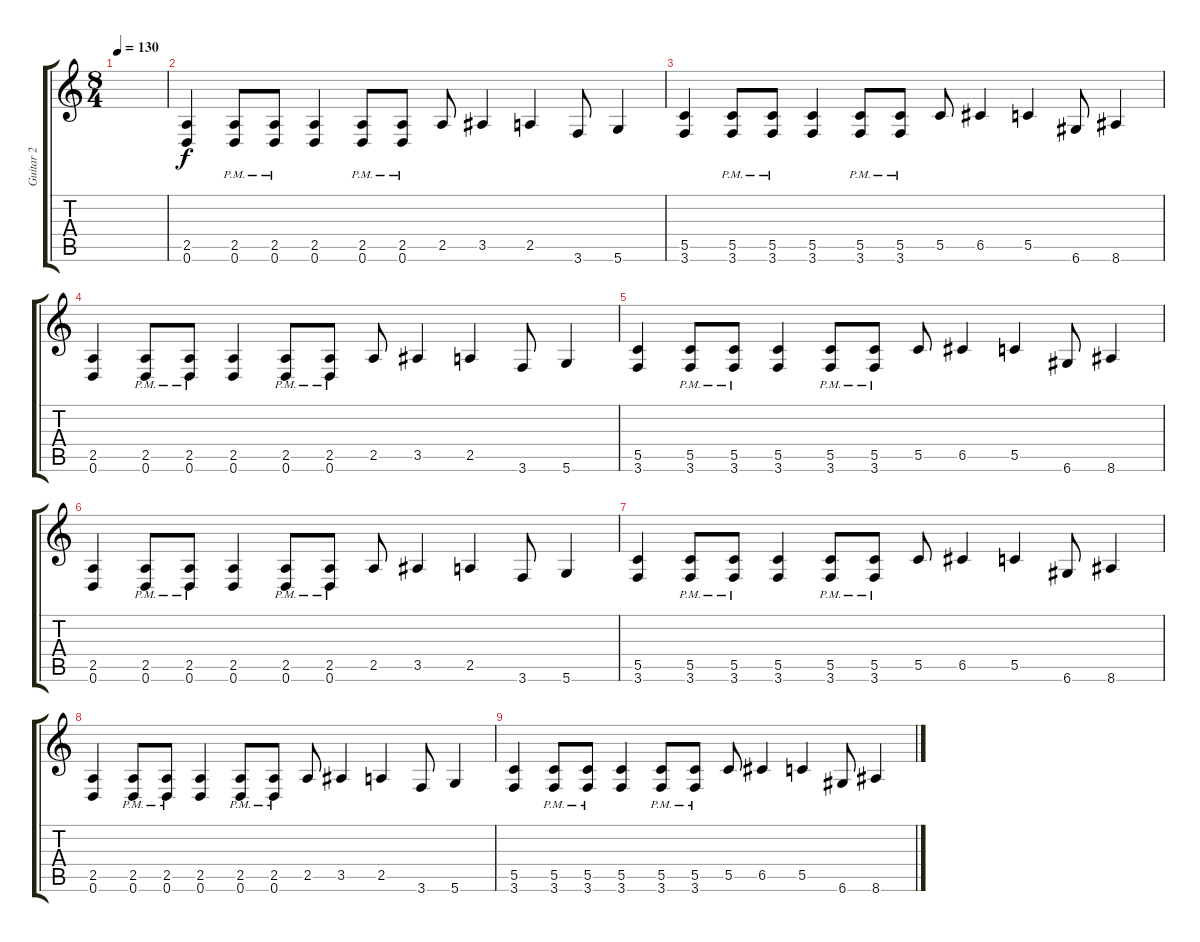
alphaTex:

\track ("Guitar 2" "Guitar 2") {instrument distortionguitar}
\staff {score tabs}
\tuning (D4 A3 F3 C3 G2 D2) {hide}
\ts (8 4)
\tempo 130
\clef g2
\ks c
|
(2.5 0.6).4 (2.5{pm} 0.6{pm}).8 (2.5{pm} 0.6{pm}).8 (2.5 0.6).4 (2.5{pm} 0.6{pm}).8 (2.5{pm} 0.6{pm}).8 2.5.8 3.5.4 2.5.4 3.6.8 5.6.4 |
(5.5 3.6).4 (5.5{pm} 3.6{pm}).8 (5.5{pm} 3.6{pm}).8 (5.5 3.6).4 (5.5{pm} 3.6{pm}).8 (5.5{pm} 3.6{pm}).8 5.5.8 6.5.4 5.5.4 6.6.8 8.6.4 |
(2.5 0.6).4 (2.5{pm} 0.6{pm}).8 (2.5{pm} 0.6{pm}).8 (2.5 0.6).4 (2.5{pm} 0.6{pm}).8 (2.5{pm} 0.6{pm}).8 2.5.8 3.5.4 2.5.4 3.6.8 5.6.4 |
(5.5 3.6).4 (5.5{pm} 3.6{pm}).8 (5.5{pm} 3.6{pm}).8 (5.5 3.6).4 (5.5{pm} 3.6{pm}).8 (5.5{pm} 3.6{pm}).8 5.5.8 6.5.4 5.5.4 6.6.8 8.6.4 |
(2.5 0.6).4 (2.5{pm} 0.6{pm}).8 (2.5{pm} 0.6{pm}).8 (2.5 0.6).4 (2.5{pm} 0.6{pm}).8 (2.5{pm} 0.6{pm}).8 2.5.8 3.5.4 2.5.4 3.6.8 5.6.4 |
(5.5 3.6).4 (5.5{pm} 3.6{pm}).8 (5.5{pm} 3.6{pm}).8 (5.5 3.6).4 (5.5{pm} 3.6{pm}).8 (5.5{pm} 3.6{pm}).8 5.5.8 6.5.4 5.5.4 6.6.8 8.6.4 |
(2.5 0.6).4 (2.5{pm} 0.6{pm}).8 (2.5{pm} 0.6{pm}).8 (2.5 0.6).4 (2.5{pm} 0.6{pm}).8 (2.5{pm} 0.6{pm}).8 2.5.8 3.5.4 2.5.4 3.6.8 5.6.4 |
(5.5 3.6).4 (5.5{pm} 3.6{pm}).8 (5.5{pm} 3.6{pm}).8 (5.5 3.6).4 (5.5{pm} 3.6{pm}).8 (5.5{pm} 3.6{pm}).8 5.5.8 6.5.4 5.5.4 6.6.8 8.6.4
